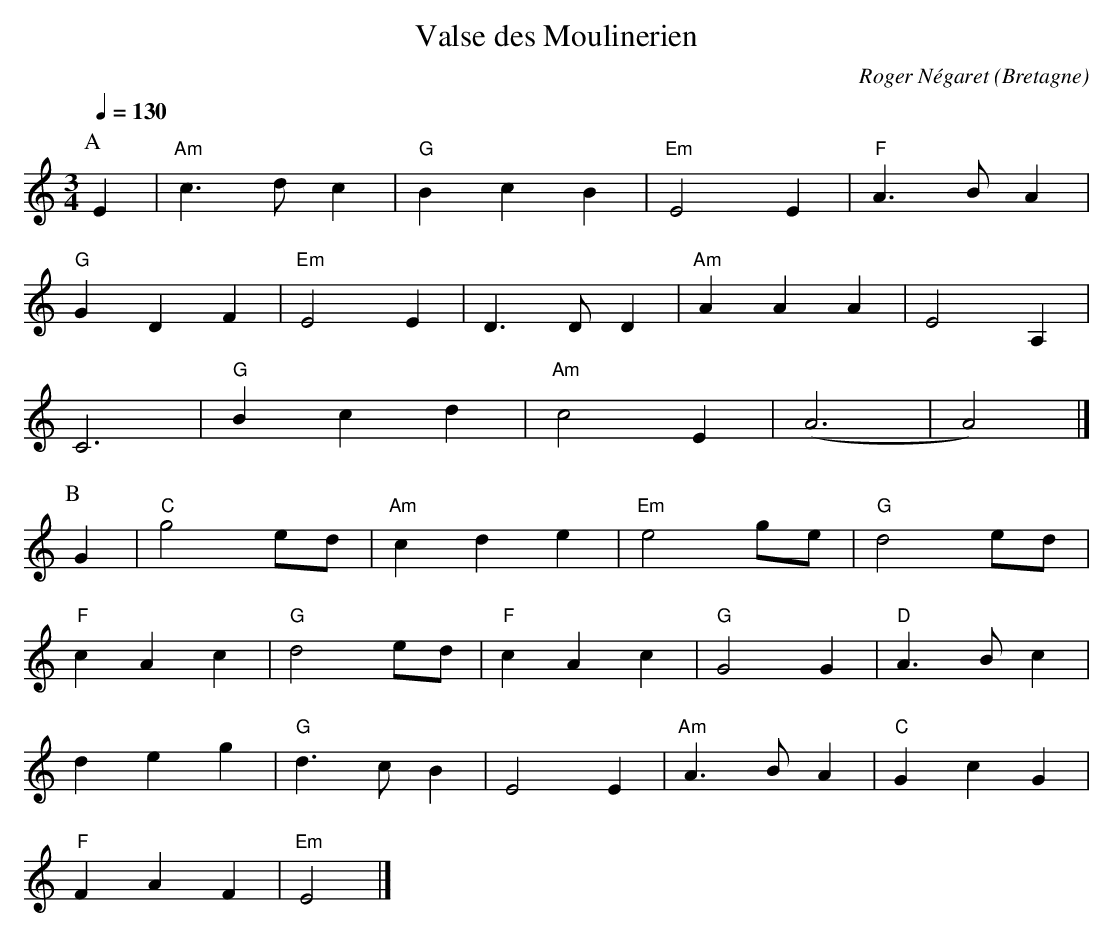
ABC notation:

X:1
T:Valse des Moulinerien
C:Roger Négaret
O:Bretagne
M:3/4
L:1/8
Q:1/4=130
K:C
P:A
E2 | "Am"c3d c2 | "G"B2 c2 B2 | "Em"E4 E2 | "F"A3B A2 |
"G"G2 D2 F2 | "Em"E4 E2 | D3D D2 | "Am"A2 A2 A2 | E4 A,2 |
C6 | "G"B2 c2 d2 | "Am"c4 E2 | (A6 | A4) |]
K:C
P:B
G2 | "C"g4 ed | "Am"c2 d2 e2 | "Em"e4 ge | "G"d4 ed |
"F"c2 A2 c2 | "G"d4 ed | "F"c2 A2 c2 | "G"G4 G2 | "D"A3B c2 |
d2 e2 g2 | "G"d3c B2 | E4 E2 | "Am"A3B A2 | "C"G2 c2 G2 |
"F"F2 A2 F2 | "Em"E4 |]
